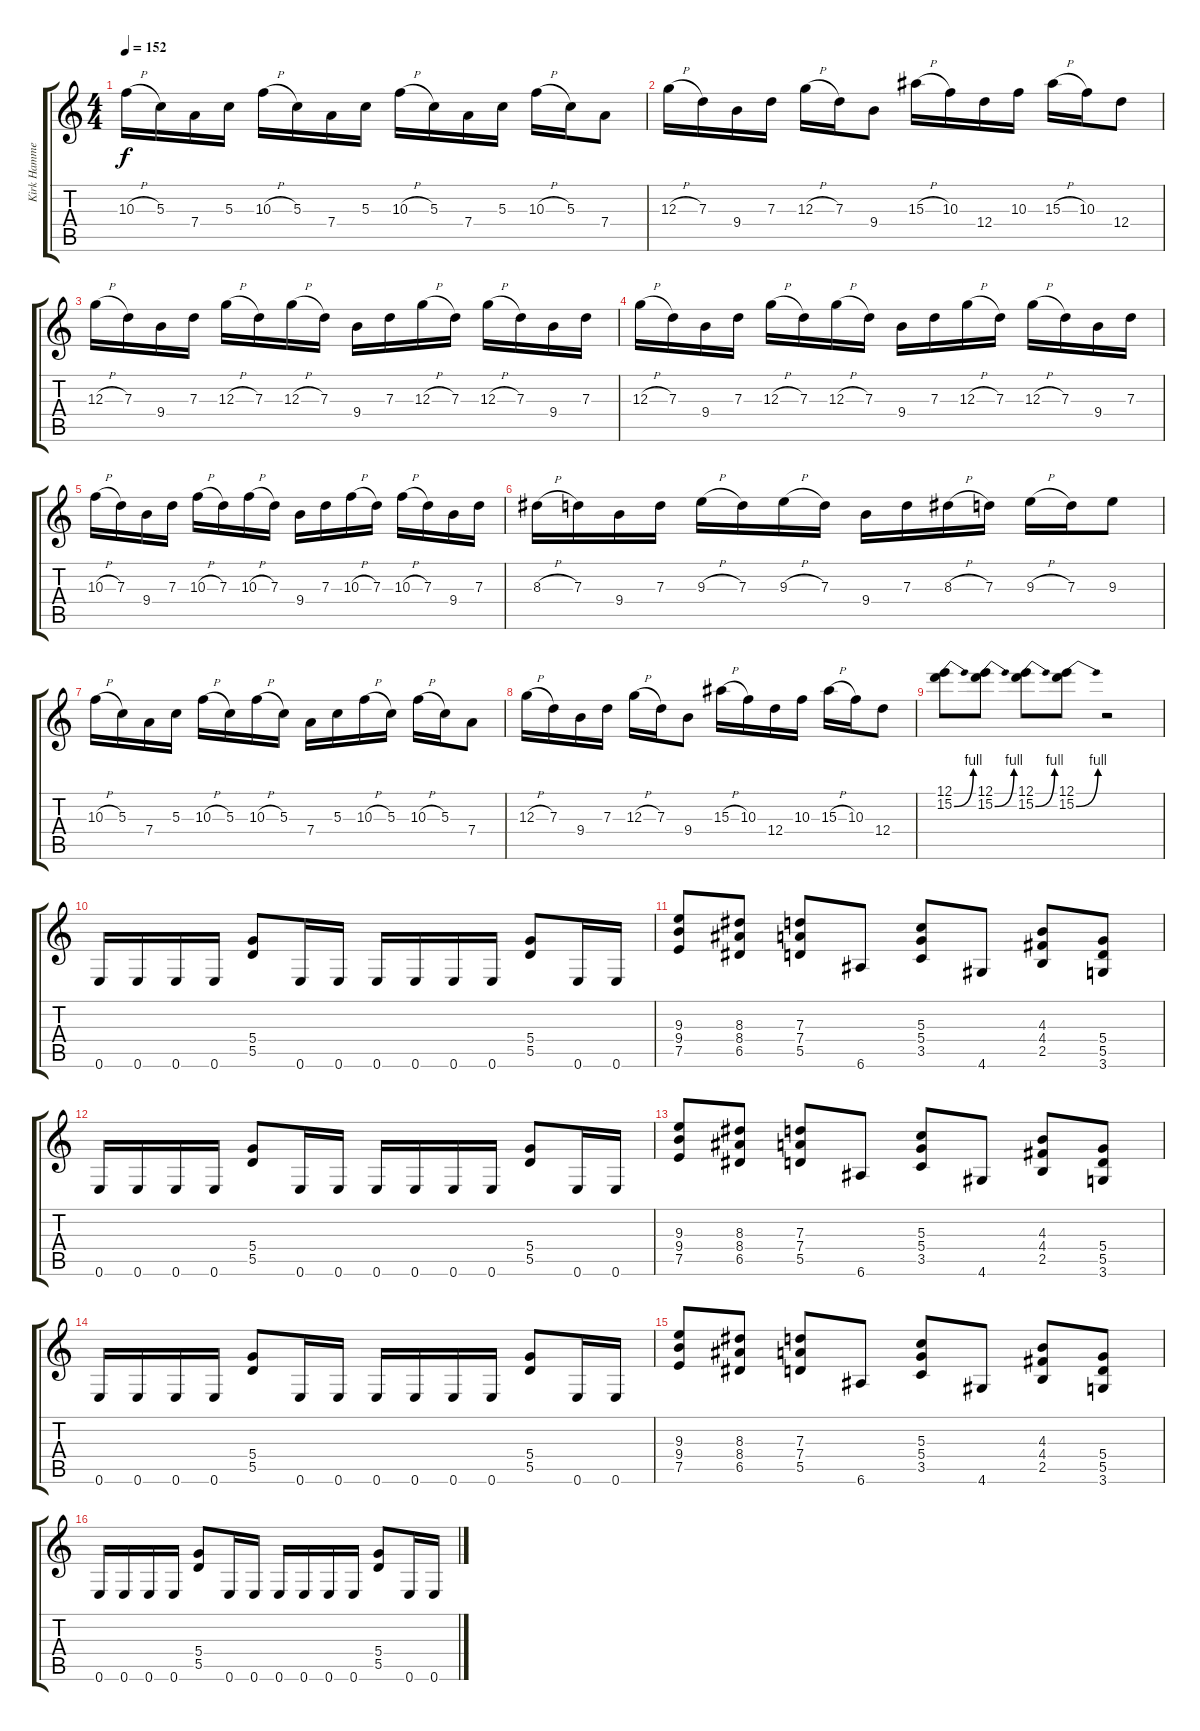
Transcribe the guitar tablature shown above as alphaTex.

\track ("Kirk Hammett" "Kirk Hamme") {instrument distortionguitar bank 17}
\staff {score tabs}
\tuning (E4 B3 G3 D3 A2 E2) {hide}
\ts (4 4)
\tempo 152
\clef g2
\ks c
10.3{h}.16{dy f} 5.3.16 7.4.16 5.3.16 10.3{h}.16 5.3.16 7.4.16 5.3.16 10.3{h}.16 5.3.16 7.4.16 5.3.16 10.3{h}.16 5.3.16 7.4.8 |
12.3{h}.16 7.3.16 9.4.16 7.3.16 12.3{h}.16 7.3.16 9.4.8 15.3{h}.16 10.3.16 12.4.16 10.3.16 15.3{h}.16 10.3.16 12.4.8 |
12.3{h}.16 7.3.16 9.4.16 7.3.16 12.3{h}.16 7.3.16 12.3{h}.16 7.3.16 9.4.16 7.3.16 12.3{h}.16 7.3.16 12.3{h}.16 7.3.16 9.4.16 7.3.16 |
12.3{h}.16 7.3.16 9.4.16 7.3.16 12.3{h}.16 7.3.16 12.3{h}.16 7.3.16 9.4.16 7.3.16 12.3{h}.16 7.3.16 12.3{h}.16 7.3.16 9.4.16 7.3.16 |
10.3{h}.16 7.3.16 9.4.16 7.3.16 10.3{h}.16 7.3.16 10.3{h}.16 7.3.16 9.4.16 7.3.16 10.3{h}.16 7.3.16 10.3{h}.16 7.3.16 9.4.16 7.3.16 |
8.3{h}.16 7.3.16 9.4.16 7.3.16 9.3{h}.16 7.3.16 9.3{h}.16 7.3.16 9.4.16 7.3.16 8.3{h}.16 7.3.16 9.3{h}.16 7.3.16 9.3.8 |
10.3{h}.16 5.3.16 7.4.16 5.3.16 10.3{h}.16 5.3.16 10.3{h}.16 5.3.16 7.4.16 5.3.16 10.3{h}.16 5.3.16 10.3{h}.16 5.3.16 7.4.8 |
12.3{h}.16 7.3.16 9.4.16 7.3.16 12.3{h}.16 7.3.16 9.4.8 15.3{h}.16 10.3.16 12.4.16 10.3.16 15.3{h}.16 10.3.16 12.4.8 |
(12.1 15.2{be (bend 0 0 60 4)}).8 (12.1 15.2{be (bend 0 0 60 4)}).8 (12.1 15.2{be (bend 0 0 60 4)}).8 (12.1 15.2{be (bend 0 0 60 4)}).8 r.2 |
0.6.16 0.6.16 0.6.16 0.6.16 (5.4 5.5).8 0.6.16 0.6.16 0.6.16 0.6.16 0.6.16 0.6.16 (5.4 5.5).8 0.6.16 0.6.16 |
(9.3 9.4 7.5).8 (8.3 8.4 6.5).8 (7.3 7.4 5.5).8 6.6.8 (5.3 5.4 3.5).8 4.6.8 (4.3 4.4 2.5).8 (5.4 5.5 3.6).8 |
0.6.16 0.6.16 0.6.16 0.6.16 (5.4 5.5).8 0.6.16 0.6.16 0.6.16 0.6.16 0.6.16 0.6.16 (5.4 5.5).8 0.6.16 0.6.16 |
(9.3 9.4 7.5).8 (8.3 8.4 6.5).8 (7.3 7.4 5.5).8 6.6.8 (5.3 5.4 3.5).8 4.6.8 (4.3 4.4 2.5).8 (5.4 5.5 3.6).8 |
0.6.16 0.6.16 0.6.16 0.6.16 (5.4 5.5).8 0.6.16 0.6.16 0.6.16 0.6.16 0.6.16 0.6.16 (5.4 5.5).8 0.6.16 0.6.16 |
(9.3 9.4 7.5).8 (8.3 8.4 6.5).8 (7.3 7.4 5.5).8 6.6.8 (5.3 5.4 3.5).8 4.6.8 (4.3 4.4 2.5).8 (5.4 5.5 3.6).8 |
0.6.16 0.6.16 0.6.16 0.6.16 (5.4 5.5).8 0.6.16 0.6.16 0.6.16 0.6.16 0.6.16 0.6.16 (5.4 5.5).8 0.6.16 0.6.16
